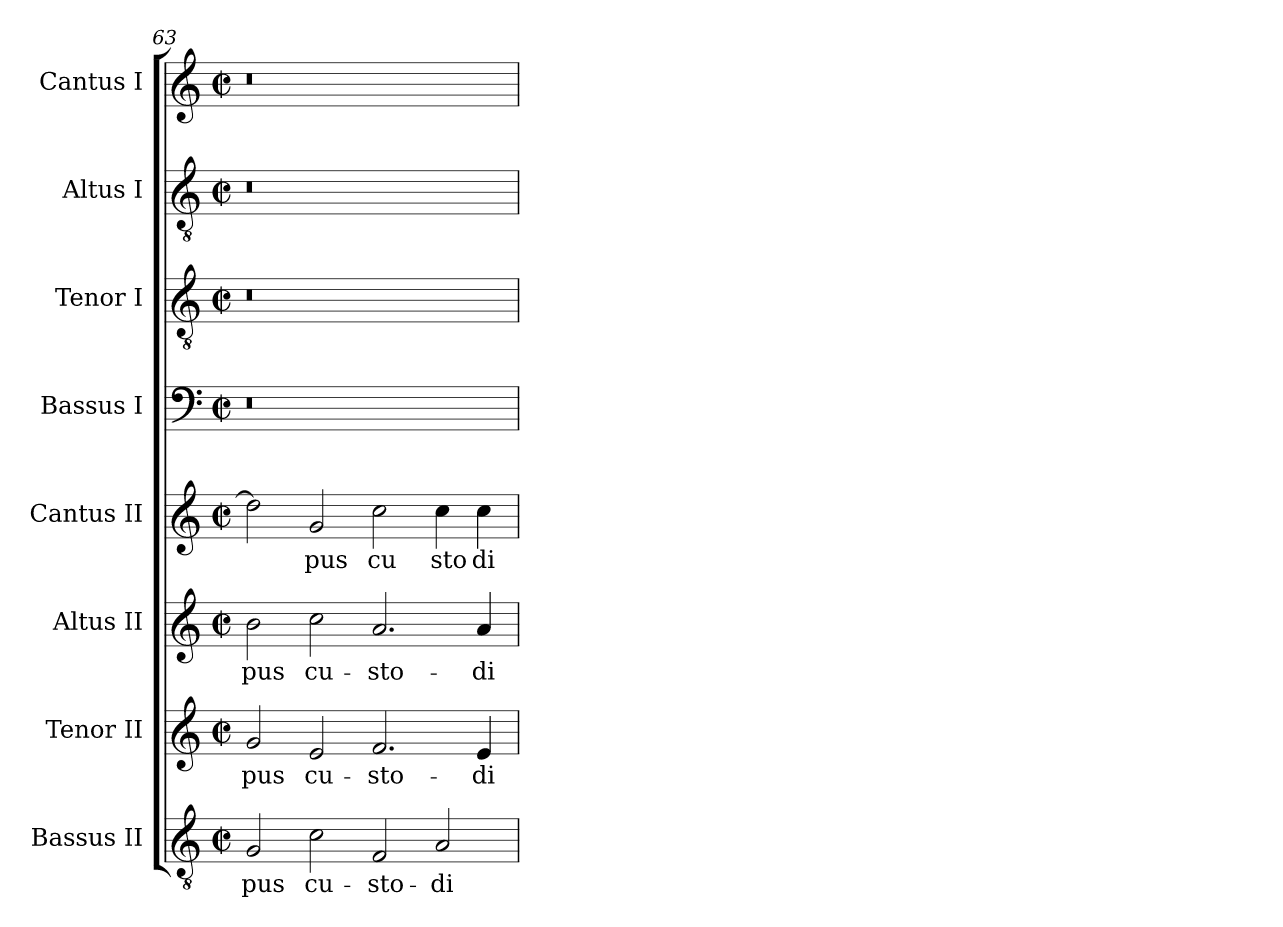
**kern	**text	**kern	**text	**kern	**text	**kern	**text	**kern	**kern	**kern	**kern
*part8	*part8	*part7	*part7	*part6	*part6	*part5	*part5	*part4	*part3	*part2	*part1
*staff8	*staff8	*staff7	*staff7	*staff6	*staff6	*staff5	*staff5	*staff4	*staff3	*staff2	*staff1
*I"Bassus II	*	*I"Tenor II	*	*I"Altus II	*	*I"Cantus II	*	*I"Bassus I	*I"Tenor I	*I"Altus I	*I"Cantus I
!!LO:PB:g=z
*clefGv2	*	*clefG2	*	*clefG2	*	*clefG2	*	*clefF4	*clefGv2	*clefGv2	*clefG2
*	*	*	*	*	*	*k[]	*	*	*	*	*
*	*	*	*	*	*	*C:	*	*	*	*	*
*M2/2	*	*M2/2	*	*M2/2	*	*M2/2	*	*M2/2	*M2/2	*M2/2	*M2/2
*met(c|)	*	*met(c|)	*	*met(c|)	*	*met(c|)	*	*met(c|)	*met(c|)	*met(c|)	*met(c|)
=63	=63	=63	=63	=63	=63	=63	=63	=63	=63	=63	=63
!	!LO:LY:b:cj	!	!LO:LY:b:cj	!	!LO:LY:b:cj	!	!	!	!	!	!
2G/	-pus	2g/	-pus	2b\	pus	2dd\]	.	0r	0r	0r	0r
!	!LO:LY:b:cj	!	!LO:LY:b:cj	!	!LO:LY:b:cj	!	!LO:LY:b:cj	!	!	!	!
2c\	cu-	2e/	cu-	2cc\	cu-	2g/	pus	.	.	.	.
!	!LO:LY:b:cj	!	!LO:LY:b:cj	!	!LO:LY:b:cj	!	!LO:LY:b:cj	!	!	!	!
2F/	-sto-	2.f/	-sto-	2.a/	-sto-	2cc\	cu	.	.	.	.
!	!LO:LY:b:cj	!	!	!	!	!	!LO:LY:b:cj	!	!	!	!
2A/	-di-	.	.	.	.	4cc\	sto	.	.	.	.
!	!	!	!LO:LY:b:cj	!	!LO:LY:b:cj	!	!LO:LY:b:cj	!	!	!	!
.	.	4e/	-di-	4a/	-di-	4cc\	di	.	.	.	.
=	=	=	=	=	=	=	=	=	=	=	=
*-	*-	*-	*-	*-	*-	*-	*-	*-	*-	*-	*-
